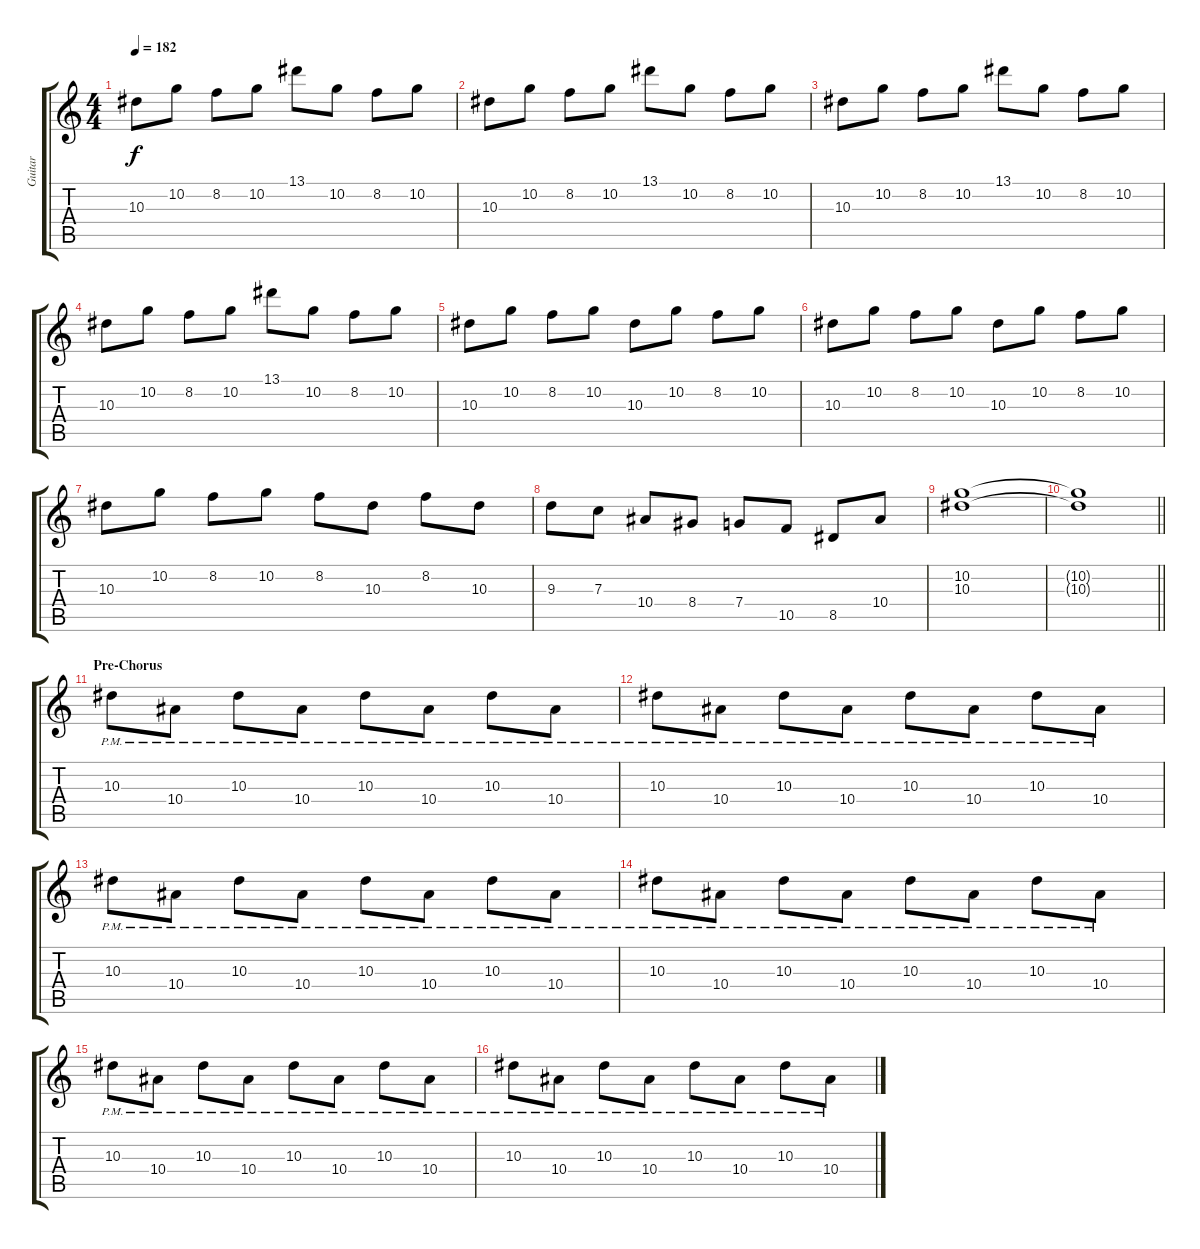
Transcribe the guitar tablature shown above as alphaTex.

\track ("Guitar" "Guitar") {instrument distortionguitar}
\staff {score tabs}
\tuning (D4 A3 F3 C3 G2 C2) {hide}
\ts (4 4)
\tempo 182
\clef g2
\ks c
10.3.8{dy f} 10.2.8 8.2.8 10.2.8 13.1.8 10.2.8 8.2.8 10.2.8 |
10.3.8 10.2.8 8.2.8 10.2.8 13.1.8 10.2.8 8.2.8 10.2.8 |
10.3.8 10.2.8 8.2.8 10.2.8 13.1.8 10.2.8 8.2.8 10.2.8 |
10.3.8 10.2.8 8.2.8 10.2.8 13.1.8 10.2.8 8.2.8 10.2.8 |
10.3.8 10.2.8 8.2.8 10.2.8 10.3.8 10.2.8 8.2.8 10.2.8 |
10.3.8 10.2.8 8.2.8 10.2.8 10.3.8 10.2.8 8.2.8 10.2.8 |
10.3.8 10.2.8 8.2.8 10.2.8 8.2.8 10.3.8 8.2.8 10.3.8 |
9.3.8 7.3.8 10.4.8 8.4.8 7.4.8 10.5.8 8.5.8 10.4.8 |
(10.2 10.3).1 |
\barLineRight lightlight
(10.2{t} 10.3{t}).1 |
\section ("" "Pre-Chorus")
10.3{pm}.8 10.4{pm}.8 10.3{pm}.8 10.4{pm}.8 10.3{pm}.8 10.4{pm}.8 10.3{pm}.8 10.4{pm}.8 |
10.3{pm}.8 10.4{pm}.8 10.3{pm}.8 10.4{pm}.8 10.3{pm}.8 10.4{pm}.8 10.3{pm}.8 10.4{pm}.8 |
10.3{pm}.8 10.4{pm}.8 10.3{pm}.8 10.4{pm}.8 10.3{pm}.8 10.4{pm}.8 10.3{pm}.8 10.4{pm}.8 |
10.3{pm}.8 10.4{pm}.8 10.3{pm}.8 10.4{pm}.8 10.3{pm}.8 10.4{pm}.8 10.3{pm}.8 10.4{pm}.8 |
10.3{pm}.8 10.4{pm}.8 10.3{pm}.8 10.4{pm}.8 10.3{pm}.8 10.4{pm}.8 10.3{pm}.8 10.4{pm}.8 |
10.3{pm}.8 10.4{pm}.8 10.3{pm}.8 10.4{pm}.8 10.3{pm}.8 10.4{pm}.8 10.3{pm}.8 10.4{pm}.8
